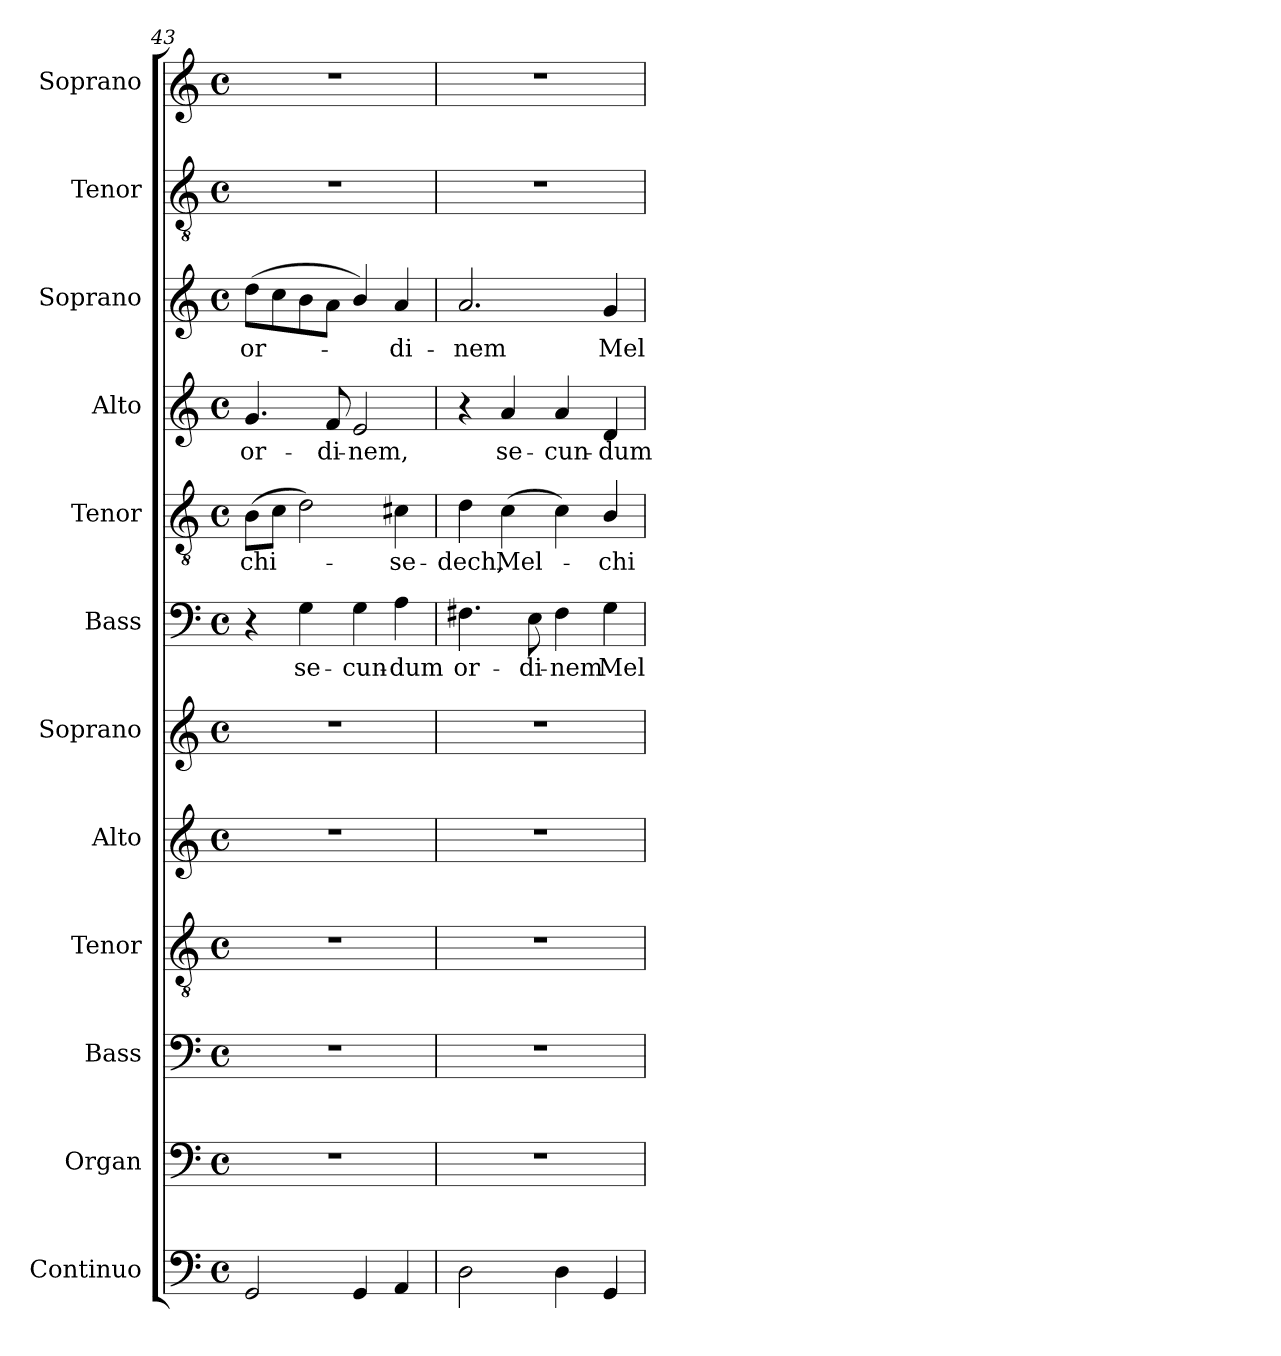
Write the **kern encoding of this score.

**kern	**kern	**kern	**kern	**kern	**kern	**kern	**text	**kern	**text	**kern	**text	**kern	**text	**kern	**kern
*part12	*part11	*part10	*part9	*part8	*part7	*part6	*part6	*part5	*part5	*part4	*part4	*part3	*part3	*part2	*part1
*staff12	*staff11	*staff10	*staff9	*staff8	*staff7	*staff6	*staff6	*staff5	*staff5	*staff4	*staff4	*staff3	*staff3	*staff2	*staff1
*I"Continuo	*I"Organ	*I"Bass	*I"Tenor	*I"Alto	*I"Soprano	*I"Bass	*	*I"Tenor	*	*I"Alto	*	*I"Soprano	*	*I"Tenor	*I"Soprano
*I'Cont.	*I'Org.	*I'B.	*I'T.	*I'A.	*I'S.	*I'B.	*	*I'T.	*	*I'A.	*	*I'S.	*	*I'T.	*I'S.
*clefF4	*clefF4	*clefF4	*clefGv2	*clefG2	*clefG2	*clefF4	*	*clefGv2	*	*clefG2	*	*clefG2	*	*clefGv2	*clefG2
*	*	*	*ITrd7c12	*	*	*	*	*ITrd7c12	*	*	*	*	*	*ITrd7c12	*
*k[]	*k[]	*k[]	*k[]	*k[]	*k[]	*k[]	*	*k[]	*	*k[]	*	*k[]	*	*k[]	*k[]
*C:	*C:	*C:	*C:	*C:	*C:	*C:	*	*C:	*	*C:	*	*C:	*	*C:	*C:
*M4/4	*M4/4	*M4/4	*M4/4	*M4/4	*M4/4	*M4/4	*	*M4/4	*	*M4/4	*	*M4/4	*	*M4/4	*M4/4
*met(c)	*met(c)	*met(c)	*met(c)	*met(c)	*met(c)	*met(c)	*	*met(c)	*	*met(c)	*	*met(c)	*	*met(c)	*met(c)
=43	=43	=43	=43	=43	=43	=43	=43	=43	=43	=43	=43	=43	=43	=43	=43
!	!	!	!	!	!	!	!	!	!LO:LY:b:color=#000000	!	!	!	!	!	!
!	!	!	!	!	!	!	!	!	!	!	!LO:LY:b:color=#000000	!	!	!	!
!	!	!	!	!	!	!	!	!	!	!	!	!	!LO:LY:b:color=#000000	!	!
2GGi/	1r	1r	1r	1r	1r	4r	.	(8BBi\L	-chi-	4.gi/	or-	(8ddi\L	or-	1r	1r
.	.	.	.	.	.	.	.	8Ci\J	.	.	.	8cci\	.	.	.
!	!	!	!	!	!	!	!LO:LY:b:color=#000000	!	!	!	!	!	!	!	!
.	.	.	.	.	.	4Gi\	se-	2Di\)	.	.	.	8bi\	.	.	.
!	!	!	!	!	!	!	!	!	!	!	!LO:LY:b:color=#000000	!	!	!	!
.	.	.	.	.	.	.	.	.	.	8fi/	-di-	8ai\J	.	.	.
!	!	!	!	!	!	!	!LO:LY:b:color=#000000	!	!	!	!	!	!	!	!
!	!	!	!	!	!	!	!	!	!	!	!LO:LY:b:color=#000000	!	!	!	!
4GGi/	.	.	.	.	.	4Gi\	-cun-	.	.	2ei/	-nem,	4bi/)	.	.	.
!	!	!	!	!	!	!	!LO:LY:b:color=#000000	!	!	!	!	!	!	!	!
!	!	!	!	!	!	!	!	!	!LO:LY:b:color=#000000	!	!	!	!	!	!
!	!	!	!	!	!	!	!	!	!	!	!	!	!LO:LY:b:color=#000000	!	!
4AAi/	.	.	.	.	.	4Ai\	-dum	4C#Xi\	-se-	.	.	4ai/	-di-	.	.
=44	=44	=44	=44	=44	=44	=44	=44	=44	=44	=44	=44	=44	=44	=44	=44
!	!	!	!	!	!	!	!LO:LY:b:color=#000000	!	!	!	!	!	!	!	!
!	!	!	!	!	!	!	!	!	!LO:LY:b:color=#000000	!	!	!	!	!	!
!	!	!	!	!	!	!	!	!	!	!	!	!	!LO:LY:b:color=#000000	!	!
2Di\	1r	1r	1r	1r	1r	4.F#Xi\	or-	4Di\	-dech,	4r	.	2.ai/	-nem	1r	1r
!	!	!	!	!	!	!	!	!	!LO:LY:b:color=#000000	!	!	!	!	!	!
!	!	!	!	!	!	!	!	!	!	!	!LO:LY:b:color=#000000	!	!	!	!
.	.	.	.	.	.	.	.	(4Ci\	Mel-	4ai/	se-	.	.	.	.
!	!	!	!	!	!	!	!LO:LY:b:color=#000000	!	!	!	!	!	!	!	!
.	.	.	.	.	.	8Ei\	-di-	.	.	.	.	.	.	.	.
!	!	!	!	!	!	!	!LO:LY:b:color=#000000	!	!	!	!	!	!	!	!
!	!	!	!	!	!	!	!	!	!	!	!LO:LY:b:color=#000000	!	!	!	!
4Di\	.	.	.	.	.	4F#i\	-nem	4Ci\)	.	4ai/	-cun-	.	.	.	.
!	!	!	!	!	!	!	!LO:LY:b:color=#000000	!	!	!	!	!	!	!	!
!	!	!	!	!	!	!	!	!	!LO:LY:b:color=#000000	!	!	!	!	!	!
!	!	!	!	!	!	!	!	!	!	!	!LO:LY:b:color=#000000	!	!	!	!
!	!	!	!	!	!	!	!	!	!	!	!	!	!LO:LY:b:color=#000000	!	!
4GGi/	.	.	.	.	.	4Gi\	Mel-	4BBi/	-chi-	4di/	-dum	4gi/	Mel-	.	.
=	=	=	=	=	=	=	=	=	=	=	=	=	=	=	=
*-	*-	*-	*-	*-	*-	*-	*-	*-	*-	*-	*-	*-	*-	*-	*-
